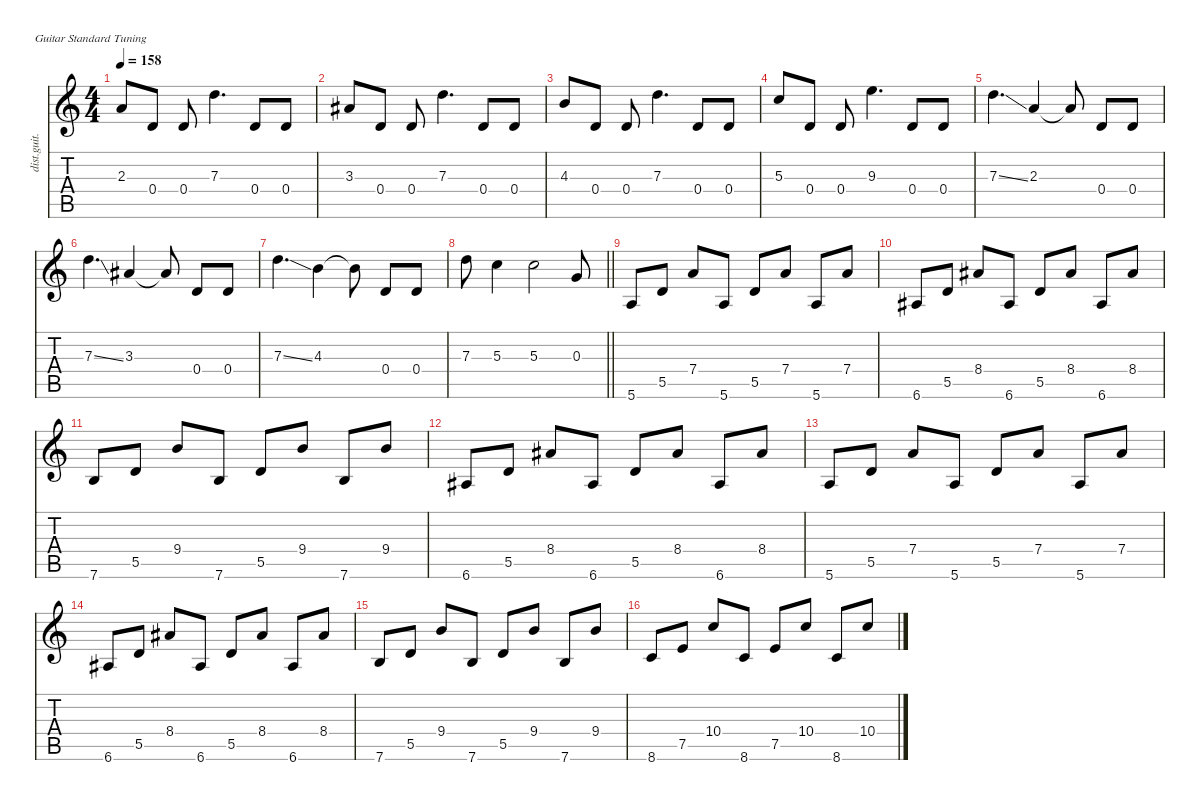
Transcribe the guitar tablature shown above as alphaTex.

\defaultSystemsLayout 4
\hideDynamics
\bracketExtendMode nobrackets
\otherSystemsTrackNameOrientation horizontal
\track ("Guitar 1" "dist.guit.") {defaultSystemsLayout 4 instrument distortionguitar}
\staff {score tabs}
\tuning (E4 B3 G3 D3 A2 E2)
\ts (4 4)
\tempo 158
\clef g2
\ks c
2.3.8{dy f beam Up} 0.4.8{beam Up} 0.4.8{beam Up} 7.3.4{d beam Down} 0.4.8{beam Up} 0.4.8{beam Up} |
3.3{acc #}.8{beam Up} 0.4.8{beam Up} 0.4.8{beam Up} 7.3.4{d beam Down} 0.4.8{beam Up} 0.4.8{beam Up} |
4.3.8{beam Up} 0.4.8{beam Up} 0.4.8{beam Up} 7.3.4{d beam Down} 0.4.8{beam Up} 0.4.8{beam Up} |
5.3.8{beam Up} 0.4.8{beam Up} 0.4.8{beam Up} 9.3.4{d beam Down} 0.4.8{beam Up} 0.4.8{beam Up} |
7.3{ss}.4{d beam Down} 2.3.4{beam Up} 2.3{t}.8{beam Up} 0.4.8{beam Up} 0.4.8{beam Up} |
7.3{ss}.4{d beam Down} 3.3{acc #}.4{beam Up} 3.3{t acc #}.8{beam Up} 0.4.8{beam Up} 0.4.8{beam Up} |
7.3{ss}.4{d beam Down} 4.3.4{beam Down} 4.3{t}.8{beam Down} 0.4.8{beam Up} 0.4.8{beam Up} |
\barLineRight lightlight
7.3.8{beam Down} 5.3.4{beam Down} 5.3.2{beam Down} 0.3.8{beam Up} |
5.6.8{beam Up} 5.5.8{beam Up} 7.4.8{beam Up} 5.6.8{beam Up} 5.5.8{beam Up} 7.4.8{beam Up} 5.6.8{beam Up} 7.4.8{beam Up} |
6.6{acc #}.8{beam Up} 5.5.8{beam Up} 8.4{acc #}.8{beam Up} 6.6{acc #}.8{beam Up} 5.5.8{beam Up} 8.4{acc #}.8{beam Up} 6.6{acc #}.8{beam Up} 8.4{acc #}.8{beam Up} |
7.6.8{beam Up} 5.5.8{beam Up} 9.4.8{beam Up} 7.6.8{beam Up} 5.5.8{beam Up} 9.4.8{beam Up} 7.6.8{beam Up} 9.4.8{beam Up} |
6.6{acc #}.8{beam Up} 5.5.8{beam Up} 8.4{acc #}.8{beam Up} 6.6{acc #}.8{beam Up} 5.5.8{beam Up} 8.4{acc #}.8{beam Up} 6.6{acc #}.8{beam Up} 8.4{acc #}.8{beam Up} |
5.6.8{beam Up} 5.5.8{beam Up} 7.4.8{beam Up} 5.6.8{beam Up} 5.5.8{beam Up} 7.4.8{beam Up} 5.6.8{beam Up} 7.4.8{beam Up} |
6.6{acc #}.8{beam Up} 5.5.8{beam Up} 8.4{acc #}.8{beam Up} 6.6{acc #}.8{beam Up} 5.5.8{beam Up} 8.4{acc #}.8{beam Up} 6.6{acc #}.8{beam Up} 8.4{acc #}.8{beam Up} |
7.6.8{beam Up} 5.5.8{beam Up} 9.4.8{beam Up} 7.6.8{beam Up} 5.5.8{beam Up} 9.4.8{beam Up} 7.6.8{beam Up} 9.4.8{beam Up} |
8.6.8{beam Up} 7.5.8{beam Up} 10.4.8{beam Up} 8.6.8{beam Up} 7.5.8{beam Up} 10.4.8{beam Up} 8.6.8{beam Up} 10.4.8{beam Up}
